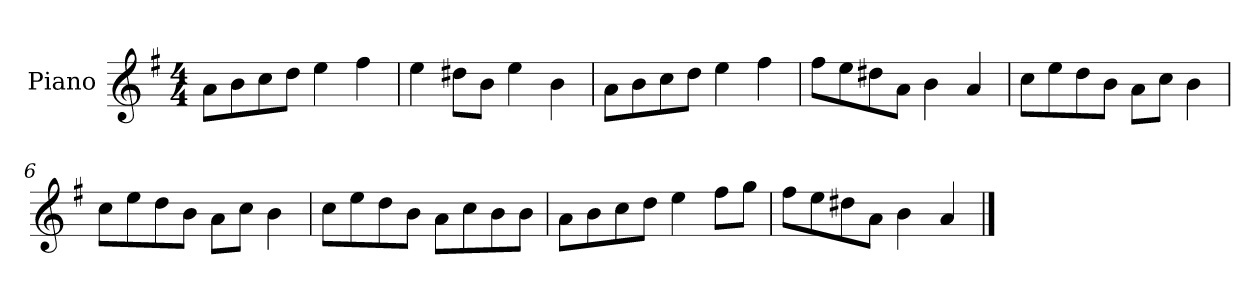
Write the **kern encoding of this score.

**kern
*part1
*staff1
*I"Piano
*I'P-no
*clefG2
*k[f#]
*M4/4
*MM90
=1
8a\L
8b\
8cc\
8dd\J
4ee\
4ff#\
=2
4ee\
8dd#X\L
8b\J
4ee\
4b\
=3
8a\L
8b\
8cc\
8dd\J
4ee\
4ff#\
=4
8ff#\L
8ee\
8dd#X\
8a\J
4b\
4a/
=5
8cc\L
8ee\
8dd\
8b\J
8a\L
8cc\J
4b\
=6
8cc\L
8ee\
8dd\
8b\J
8a\L
8cc\J
4b\
!!LO:LB:g=z
=7
8cc\L
8ee\
8dd\
8b\J
8a\L
8cc\
8b\
8b\J
=8
8a\L
8b\
8cc\
8dd\J
4ee\
8ff#\L
8gg\J
=9
8ff#\L
8ee\
8dd#X\
8a\J
4b\
4a/
==
*-
